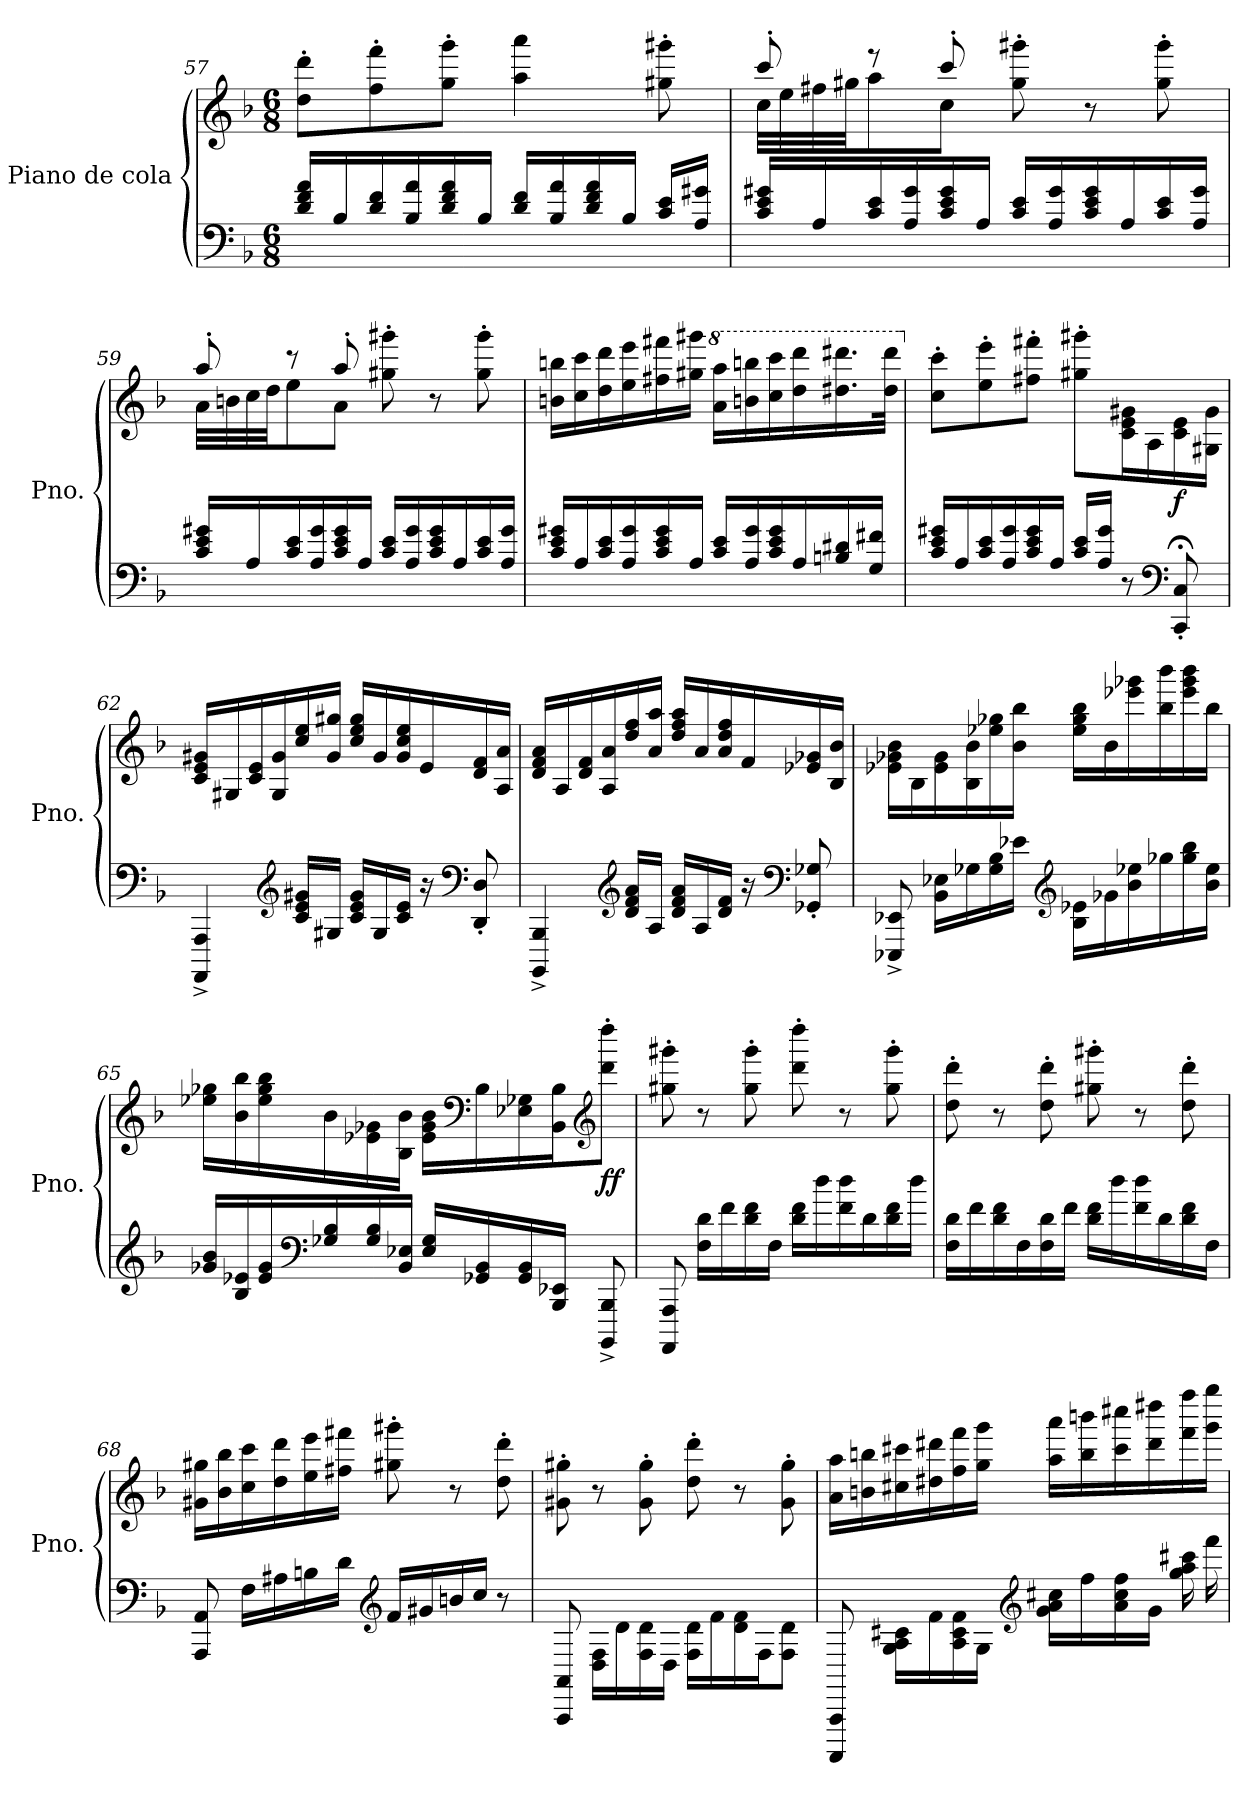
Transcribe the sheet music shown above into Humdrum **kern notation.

**kern	**kern	**dynam
*part1	*part1	*part1
*staff2	*staff1	*staff1/2
*I"Piano de cola	*	*
*I'Pno.	*	*
*clefF4	*clefG2	*
*k[b-]	*k[b-]	*
*M6/8	*M6/8	*
=57	=57	=57
16d/ 16f/ 16a/LL	8dd\' 8ddd\'L	.
16B-/	.	.
16d/ 16f/	8ff\' 8fff\'	.
16B-/ 16a/	.	.
16d/ 16f/ 16a/	8gg\' 8ggg\'J	.
16B-/JJ	.	.
16d/ 16f/LL	4aa\ 4aaa\	.
16B-/ 16a/	.	.
16d/ 16f/ 16a/	.	.
16B-/JJ	.	.
16c/ 16e/LL	8gg#X\' 8ggg#X\'	.
16A/ 16g#X/JJ	.	.
!!LO:LB:g=z
=58	=58	=58
*	*^	*
16c/ 16e/ 16g#X/LL	8ccc'/	32cc\LLL	.
.	.	32ee\	.
16A/	.	32ff#X\	.
.	.	32gg#X\JJ	.
16c/ 16e/	8r	8aa\	.
16A/ 16g#/	.	.	.
16c/ 16e/ 16g#/	8ccc'/	8cc\J	.
16A/JJ	.	.	.
16c/ 16e/LL	8gg#\' 8ggg#X\'	4.ryy	.
16A/ 16g#/	.	.	.
16c/ 16e/ 16g#/	8r	.	.
16A/	.	.	.
16c/ 16e/	8gg#\' 8ggg#\'	.	.
16A/ 16g#/JJ	.	.	.
=59	=59	=59	=59
16c/ 16e/ 16g#X/LL	8aa'/	32a\LLL	.
.	.	32bn\	.
16A/	.	32cc\	.
.	.	32dd\JJ	.
16c/ 16e/	8r	8ee\	.
16A/ 16g#/	.	.	.
16c/ 16e/ 16g#/	8aa'/	8a\J	.
16A/JJ	.	.	.
16c/ 16e/LL	8gg#X\' 8ggg#X\'	4.ryy	.
16A/ 16g#/	.	.	.
16c/ 16e/ 16g#/	8r	.	.
16A/	.	.	.
16c/ 16e/	8gg#\' 8ggg#\'	.	.
16A/ 16g#/JJ	.	.	.
*	*v	*v	*
!!LO:LB:g=z
=60	=60	=60
16c/ 16e/ 16g#X/LL	16bn\ 16bbn\LL	.
16A/	16cc\ 16ccc\	.
16c/ 16e/	16dd\ 16ddd\	.
16A/ 16g#/	16ee\ 16eee\	.
16c/ 16e/ 16g#/	16ff#X\ 16fff#X\	.
16A/JJ	16gg#X\ 16ggg#X\JJ	.
*	*8va	*
16c/ 16e/LL	16aa\ 16aaa\LL	.
16A/ 16g#/	16bbn\ 16bbbn\	.
16c/ 16e/ 16g#/	16ccc\ 16cccc\	.
16A/	16ddd\ 16dddd\	.
16Bn/ 16d#X/	16.ddd#X\ 16.dddd#X\	.
16G/ 16f#X/JJ	.	.
.	32ddd#\ 32dddd#\JJk	.
=61	=61	=61
*	*X8va	*
16c/ 16e/ 16g#X/LL	8cc\' 8ccc\'L	.
16A/	.	.
16c/ 16e/	8ee\' 8eee\'	.
16A/ 16g#/	.	.
16c/ 16e/ 16g#/	8ff#X\' 8fff#X\'J	.
16A/JJ	.	.
16c/ 16e/LL	8gg#X\' 8ggg#X\'L	.
16A/ 16g#/JJ	.	.
8r	16c\ 16e\ 16g#X\L	.
.	16A\	.
*clefF4	*	*
!	!	!LO:DY:b
8CC/;<' 8C/;<'	16c\ 16e\	f
.	16G#X\ 16g#\JJ	.
!!LO:PB:g=z
=62	=62	=62
4AAAA/^ 4AAA/^	16c/ 16e/ 16g#X/LL	.
.	16G#X/	.
.	16c/ 16e/	.
.	16G#/ 16g#/	.
*clefG2	*	*
16c/ 16e/ 16g#X/LL	16cc/ 16ee/	.
16G#X/JJ	16g#/ 16gg#X/JJ	.
16c/ 16e/ 16g#/LL	16cc/ 16ee/ 16gg#/LL	.
16G#/	16g#/	.
16c/ 16e/JJ	16g#/ 16cc/ 16ee/	.
16r	16e/	.
*clefF4	*	*
8DD/' 8D/'	16d/ 16f/	.
.	16A/ 16a/JJ	.
=63	=63	=63
4BBBB-/^ 4BBB-/^	16d/ 16f/ 16a/LL	.
.	16A/	.
.	16d/ 16f/	.
.	16A/ 16a/	.
*clefG2	*	*
16d/ 16f/ 16a/LL	16dd/ 16ff/	.
16A/JJ	16a/ 16aa/JJ	.
16d/ 16f/ 16a/LL	16dd/ 16ff/ 16aa/LL	.
16A/	16a/	.
16d/ 16f/JJ	16a/ 16dd/ 16ff/	.
16r	16f/	.
*clefF4	*	*
8GG-X/' 8G-X/'	16e-X/ 16g-X/	.
.	16B-/ 16b-/JJ	.
!!LO:LB:g=z
=64	=64	=64
8EEE-X/^ 8EE-X/^	16e-X\ 16g-X\ 16b-\LL	.
.	16B-\	.
16BB-\ 16E-X\LL	16e-\ 16g-\	.
16G-X\	16B-\ 16b-\	.
16G-\ 16B-\	16ee-X\ 16gg-X\	.
16e-X\JJ	16b-\ 16bb-\JJ	.
*clefG2	*	*
16B-\ 16e-X\LL	16ee-\ 16gg-\ 16bb-\LL	.
16g-X\	16b-\	.
16b-\ 16ee-X\	16eee-X\ 16ggg-X\	.
16gg-X\	16bb-\ 16bbb-\	.
16gg-\ 16bb-\	16eee-\ 16ggg-\ 16bbb-\	.
16b-\ 16ee-\JJ	16bb-\JJ	.
=65	=65	=65
16g-X/ 16b-/LL	16ee-X\ 16gg-X\LL	.
16B-/ 16e-X/	16b-\ 16bb-\	.
16e-/ 16g-/	16ee-\ 16gg-\ 16bb-\	.
*clefF4	*	*
16G-X/ 16B-/	16b-\	.
16G-/ 16B-/	16e-X\ 16g-X\	.
16BB-/ 16E-X/JJ	16B-\ 16b-\JJ	.
16E-/ 16G-/LL	16e-\ 16g-\ 16b-\LL	.
*	*clefF4	*
16GG-X/ 16BB-/	16B-\	.
16GG-/ 16BB-/	16E-X\ 16G-X\	.
16BBB-/ 16EE-X/JJ	16BB-\ 16B-\J	.
*	*clefG2	*
!	!	!LO:DY:b
8BBBB-/^ 8BBB-/^	8ddd\' 8dddd\'J	ff
!!LO:LB:g=z
=66	=66	=66
8AAAA/ 8AAA/	8gg#X\' 8ggg#X\'	.
16F\ 16d\LL	8r	.
16f\	.	.
16d\ 16f\	8gg#\' 8ggg#\'	.
16F\JJ	.	.
16d\ 16f\LL	8ddd\' 8dddd\'	.
16dd\	.	.
16f\ 16dd\	8r	.
16d\	.	.
16d\ 16f\	8gg#\' 8ggg#\'	.
16dd\JJ	.	.
=67	=67	=67
16F\ 16d\LL	8dd\' 8ddd\'	.
16f\	.	.
16d\ 16f\	8r	.
16F\	.	.
16F\ 16d\	8dd\' 8ddd\'	.
16f\JJ	.	.
16d\ 16f\LL	8gg#X\' 8ggg#X\'	.
16dd\	.	.
16f\ 16dd\	8r	.
16d\	.	.
16d\ 16f\	8dd\' 8ddd\'	.
16F\JJ	.	.
!!LO:LB:g=z
=68	=68	=68
8AAA/ 8AA/	16g#X\ 16gg#X\LL	.
.	16b-\ 16bb-\	.
16F\LL	16cc\ 16ccc\	.
16A#X\	16dd\ 16ddd\	.
16Bn\	16ee\ 16eee\	.
16d\JJ	16ff#X\ 16fff#X\JJ	.
*clefG2	*	*
16f/LL	8gg#X\' 8ggg#X\'	.
16g#X/	.	.
16bn/	8r	.
16cc/JJ	.	.
8r	8dd\' 8ddd\'	.
=69	=69	=69
8AAA/ 8AA/	8g#X\' 8gg#X\'	.
16D\ 16F\LL	8r	.
16d\	.	.
16F\ 16d\	8g#\' 8gg#\'	.
16D\JJ	.	.
16F\ 16d\LL	8dd\' 8ddd\'	.
16f\	.	.
16d\ 16f\	8r	.
16F\J	.	.
8F\ 8d\J	8g#\' 8gg#\'	.
!!LO:LB:g=z
=70	=70	=70
8AAAA/ 8AAA/	16a\ 16aa\LL	.
.	16bn\ 16bbn\	.
16G\ 16A\ 16c#X\LL	16cc#X\ 16ccc#X\	.
16f\	16dd#X\ 16ddd#X\	.
16A\ 16c#\ 16f\	16ff\ 16fff\	.
16G\JJ	16gg\ 16ggg\JJ	.
*clefG2	*	*
16g\ 16a\ 16cc#X\LL	16aa\ 16aaa\LL	.
16ff\	16bb\ 16bbbn\	.
16a\ 16cc#\ 16ff\	16ccc#\ 16cccc#X\	.
16g\JJ	16ddd#\ 16dddd#X\	.
16gg\ 16aa\ 16ccc#X\LL	16fff\ 16ffff\	.
16fff\	16ggg\ 16gggg\JJ	.
=	=	=
*-	*-	*-
